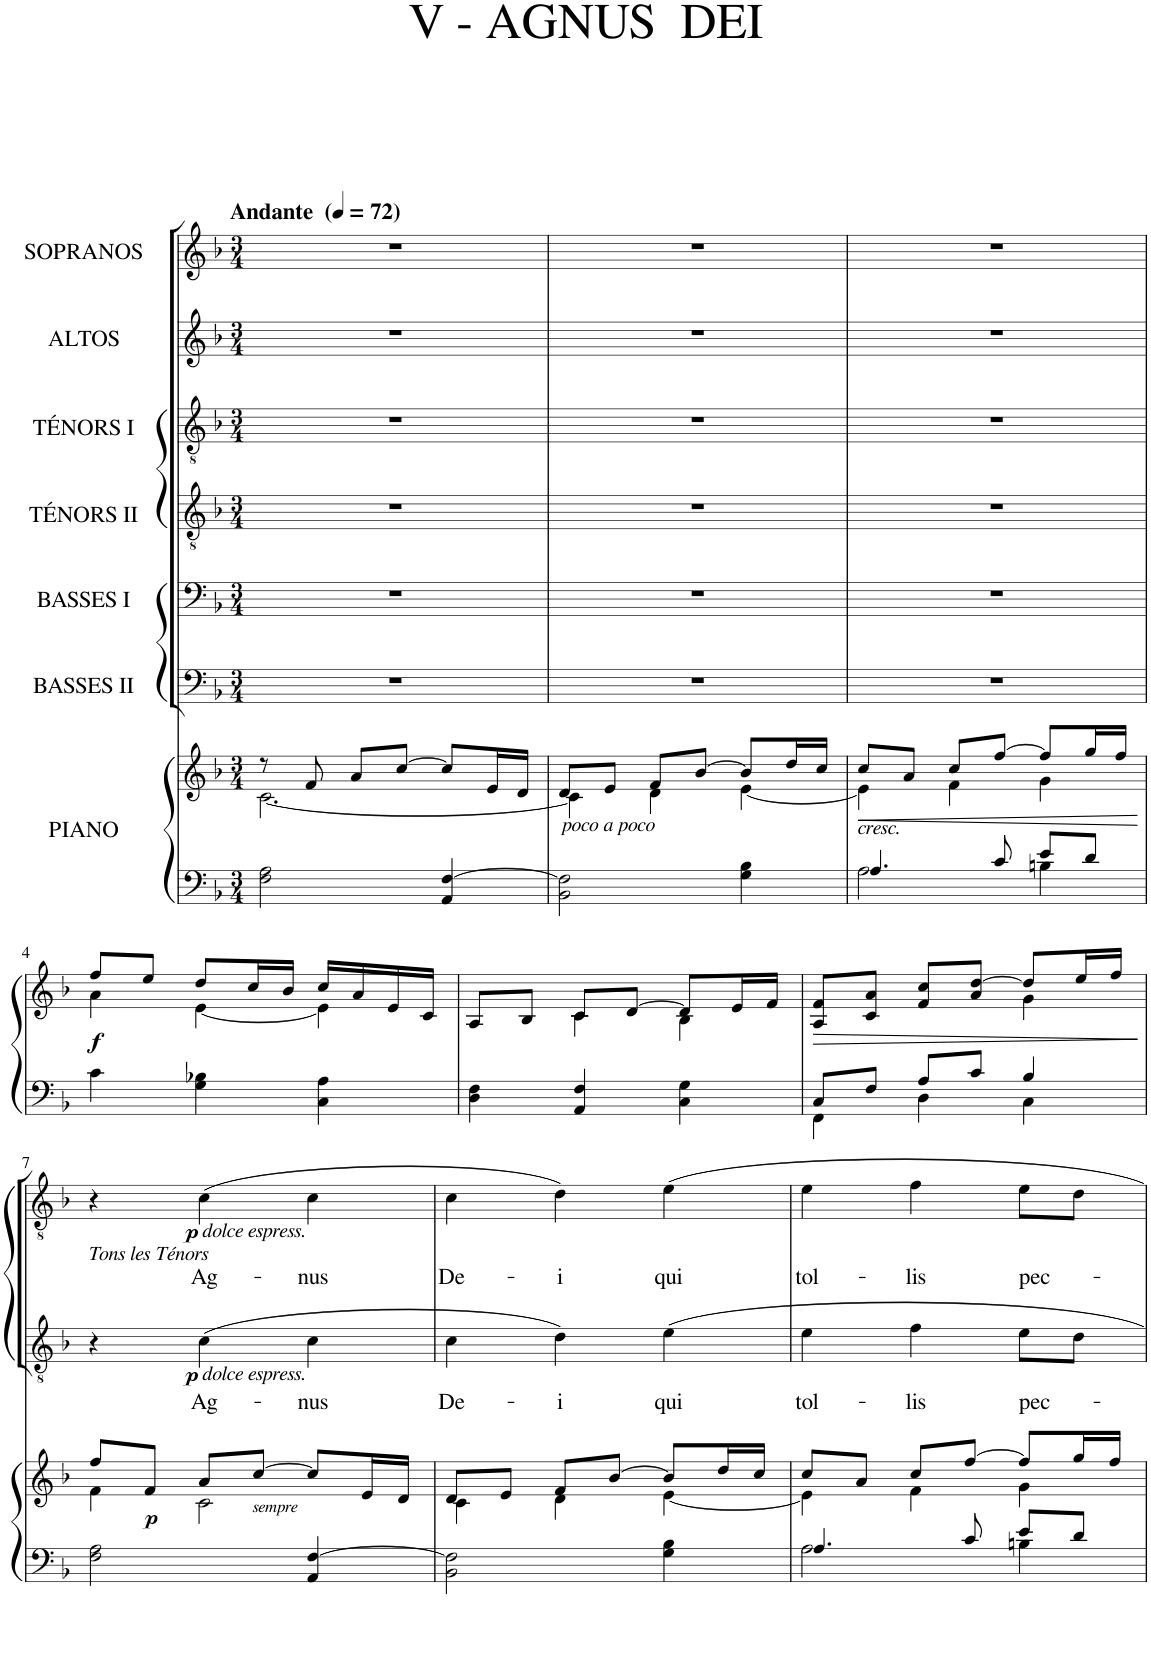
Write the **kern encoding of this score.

**kern	**kern	**dynam	**kern	**kern	**kern	**text	**dynam	**kern	**text	**dynam	**kern	**kern
*part7	*part7	*part7	*part6	*part5	*part4	*part4	*part4	*part3	*part3	*part3	*part2	*part1
*staff8	*staff7	*staff7/8	*staff6	*staff5	*staff4	*staff4	*staff4	*staff3	*staff3	*staff3	*staff2	*staff1
*I"PIANO	*	*	*I"BASSES II	*I"BASSES I	*I"TÉNORS II	*	*	*I"TÉNORS I	*	*	*I"ALTOS	*I"SOPRANOS
*I'Pno	*	*	*	*	*	*	*	*	*	*	*	*
*clefF4	*clefG2	*	*clefF4	*clefF4	*clefGv2	*	*	*clefGv2	*	*	*clefG2	*clefG2
*k[b-]	*k[b-]	*	*k[b-]	*k[b-]	*k[b-]	*	*	*k[b-]	*	*	*k[b-]	*k[b-]
*M3/4	*M3/4	*	*M3/4	*M3/4	*M3/4	*	*	*M3/4	*	*	*M3/4	*M3/4
*MM72	*MM72	*	*MM72	*MM72	*MM72	*	*	*MM72	*	*	*MM72	*MM72
=1	=1	=1	=1	=1	=1	=1	=1	=1	=1	=1	=1	=1
*	*^	*	*	*	*	*	*	*	*	*	*	*
!	!	!	!	!	!	!	!	!	!	!	!	!	!LO:TX:a:B:t=Andante
2F\ 2A\	8r	[2.c\	.	2.r	2.r	2.r	.	.	2.r	.	.	2.r	2.r
.	8f/	.	.	.	.	.	.	.	.	.	.	.	.
.	8a/L	.	.	.	.	.	.	.	.	.	.	.	.
.	[8cc/J	.	.	.	.	.	.	.	.	.	.	.	.
4AA/ [4F/	8cc/L]	.	.	.	.	.	.	.	.	.	.	.	.
.	16e/L	.	.	.	.	.	.	.	.	.	.	.	.
.	16d/JJ	.	.	.	.	.	.	.	.	.	.	.	.
=2	=2	=2	=2	=2	=2	=2	=2	=2	=2	=2	=2	=2	=2
!	!LO:TX:b:i:t=poco a poco	!	!	!	!	!	!	!	!	!	!	!	!
2BB-\ 2F\]	8d/L	4c\]	.	2.r	2.r	2.r	.	.	2.r	.	.	2.r	2.r
.	8e/J	.	.	.	.	.	.	.	.	.	.	.	.
.	8f/L	4d\	.	.	.	.	.	.	.	.	.	.	.
.	[8b-/J	.	.	.	.	.	.	.	.	.	.	.	.
4G\ 4B-\	8b-/L]	[4e\	.	.	.	.	.	.	.	.	.	.	.
.	16dd/L	.	.	.	.	.	.	.	.	.	.	.	.
.	16cc/JJ	.	.	.	.	.	.	.	.	.	.	.	.
=3	=3	=3	=3	=3	=3	=3	=3	=3	=3	=3	=3	=3	=3
*^	*	*	*	*	*	*	*	*	*	*	*	*	*
!	!	!LO:TX:b:i:t=cresc.	!	!	!	!	!	!	!	!	!	!	!	!
!	!	!	!	!LO:HP:b	!	!	!	!	!	!	!	!	!	!
4.A/	2A\	8cc/L	4e\]	<	2.r	2.r	2.r	.	.	2.r	.	.	2.r	2.r
.	.	8a/J	.	.	.	.	.	.	.	.	.	.	.	.
.	.	8cc/L	4f\	.	.	.	.	.	.	.	.	.	.	.
8c/	.	[8ff/J	.	.	.	.	.	.	.	.	.	.	.	.
8e/L	4Bn\	8ff/L]	4g\	.	.	.	.	.	.	.	.	.	.	.
8d/J	.	16gg/L	.	.	.	.	.	.	.	.	.	.	.	.
.	.	16ff/JJ	.	.	.	.	.	.	.	.	.	.	.	.
*v	*v	*	*	*	*	*	*	*	*	*	*	*	*	*
*	*v	*v	*	*	*	*	*	*	*	*	*	*	*
.	.	[	.	.	.	.	.	.	.	.	.	.
!!LO:LB:g=z
=4	=4	=4	=4	=4	=4	=4	=4	=4	=4	=4	=4	=4
*	*^	*	*	*	*	*	*	*	*	*	*	*
!	!	!	!LO:DY:b	!	!	!	!	!	!	!	!	!	!
4c\	8ff/L	4a\	f	2.r	2.r	2.r	.	.	2.r	.	.	2.r	2.r
.	8ee/J	.	.	.	.	.	.	.	.	.	.	.	.
4G\ 4B-X\	8dd/L	[4e\	.	.	.	.	.	.	.	.	.	.	.
.	16cc/L	.	.	.	.	.	.	.	.	.	.	.	.
.	16b-/JJ	.	.	.	.	.	.	.	.	.	.	.	.
4C\ 4A\	16cc/LL	4e\]	.	.	.	.	.	.	.	.	.	.	.
.	16a/	.	.	.	.	.	.	.	.	.	.	.	.
.	16e/	.	.	.	.	.	.	.	.	.	.	.	.
.	16c/JJ	.	.	.	.	.	.	.	.	.	.	.	.
=5	=5	=5	=5	=5	=5	=5	=5	=5	=5	=5	=5	=5	=5
4D\ 4F\	8A/L	4ryy	.	2.r	2.r	2.r	.	.	2.r	.	.	2.r	2.r
.	8B-/J	.	.	.	.	.	.	.	.	.	.	.	.
4AA/ 4F/	8c/L	4c\	.	.	.	.	.	.	.	.	.	.	.
.	[8d/J	.	.	.	.	.	.	.	.	.	.	.	.
4C\ 4G\	8d/L]	4B-\	.	.	.	.	.	.	.	.	.	.	.
.	16e/L	.	.	.	.	.	.	.	.	.	.	.	.
.	16f/JJ	.	.	.	.	.	.	.	.	.	.	.	.
=6	=6	=6	=6	=6	=6	=6	=6	=6	=6	=6	=6	=6	=6
*^	*	*	*	*	*	*	*	*	*	*	*	*	*
!	!	!	!	!LO:HP:b	!	!	!	!	!	!	!	!	!	!
8C/L	4FF\	8A/ 8f/L	2ryy	>	2.r	2.r	2.r	.	.	2.r	.	.	2.r	2.r
8F/J	.	8c/ 8a/J	.	.	.	.	.	.	.	.	.	.	.	.
8A/L	4D\	8f/ 8cc/L	.	.	.	.	.	.	.	.	.	.	.	.
8c/J	.	8a/ [8dd/J	.	.	.	.	.	.	.	.	.	.	.	.
4B-/	4C\	8dd/L]	4g\	.	.	.	.	.	.	.	.	.	.	.
.	.	16ee/L	.	.	.	.	.	.	.	.	.	.	.	.
.	.	16ff/JJ	.	.	.	.	.	.	.	.	.	.	.	.
*v	*v	*	*	*	*	*	*	*	*	*	*	*	*	*
*	*v	*v	*	*	*	*	*	*	*	*	*	*	*
.	.	]	.	.	.	.	.	.	.	.	.	.
!!LO:LB:g=z
=7	=7	=7	=7	=7	=7	=7	=7	=7	=7	=7	=7	=7
*	*^	*	*	*	*	*	*	*	*	*	*	*
!	!	!	!	!	!	!	!	!	!LO:TX:b:i:t=Tons les Ténors	!	!	!	!
2F\ 2A\	8ff/L	4f\	.	2.r	2.r	4r	.	.	4r	.	.	2.r	2.r
!	!	!	!LO:DY:b	!	!	!	!	!	!	!	!	!	!
.	8f/J	.	p	.	.	.	.	.	.	.	.	.	.
!	!	!	!	!	!	!	!	!	!LO:TX:b:i:t=dolce espress.	!	!	!	!
!	!	!	!	!	!	!LO:TX:b:i:t=dolce espress.	!	!	!	!	!	!	!
!	!	!	!	!	!	!	!LO:LY:b	!LO:DY:b	!	!LO:LY:b	!LO:DY:b	!	!
.	8a/L	2c\	.	.	.	(4c\	Ag-	p	(4c\	Ag-	p	.	.
!	!	!	!LO:DY:b	!	!	!	!	!	!	!	!	!	!
.	[8cc/J	.	other-dynamics	.	.	.	.	.	.	.	.	.	.
!	!	!	!	!	!	!	!LO:LY:b	!	!	!LO:LY:b	!	!	!
4AA/ [4F/	8cc/L]	.	.	.	.	4c\	-nus	.	4c\	-nus	.	.	.
.	16e/L	.	.	.	.	.	.	.	.	.	.	.	.
.	16d/JJ	.	.	.	.	.	.	.	.	.	.	.	.
=8	=8	=8	=8	=8	=8	=8	=8	=8	=8	=8	=8	=8	=8
!	!	!	!	!	!	!	!LO:LY:b	!	!	!LO:LY:b	!	!	!
2BB-\ 2F\]	8d/L	4c\	.	2.r	2.r	4c\	De-	.	4c\	De-	.	2.r	2.r
.	8e/J	.	.	.	.	.	.	.	.	.	.	.	.
!	!	!	!	!	!	!	!LO:LY:b	!	!	!LO:LY:b	!	!	!
.	8f/L	4d\	.	.	.	4d\)	-i	.	4d\)	-i	.	.	.
.	[8b-/J	.	.	.	.	.	.	.	.	.	.	.	.
!	!	!	!	!	!	!	!LO:LY:b	!	!	!LO:LY:b	!	!	!
4G\ 4B-\	8b-/L]	[4e\	.	.	.	4e\	qui	.	4e\	qui	.	.	.
.	16dd/L	.	.	.	.	.	.	.	.	.	.	.	.
.	16cc/JJ	.	.	.	.	.	.	.	.	.	.	.	.
=9	=9	=9	=9	=9	=9	=9	=9	=9	=9	=9	=9	=9	=9
*^	*	*	*	*	*	*	*	*	*	*	*	*	*
!	!	!	!	!	!	!	!	!LO:LY:b	!	!	!LO:LY:b	!	!	!
4.A/	2A\	8cc/L	4e\]	.	2.r	2.r	4e\	tol-	.	4e\	tol-	.	2.r	2.r
.	.	8a/J	.	.	.	.	.	.	.	.	.	.	.	.
!	!	!	!	!	!	!	!	!LO:LY:b	!	!	!LO:LY:b	!	!	!
.	.	8cc/L	4f\	.	.	.	4f\	-lis	.	4f\	-lis	.	.	.
8c/	.	[8ff/J	.	.	.	.	.	.	.	.	.	.	.	.
!	!	!	!	!	!	!	!	!LO:LY:b	!	!	!LO:LY:b	!	!	!
8e/L	4Bn\	8ff/L]	4g\	.	.	.	8e\L	pec-	.	8e\L	pec-	.	.	.
8d/J	.	16gg/L	.	.	.	.	8d\J	.	.	8d\J	.	.	.	.
.	.	16ff/JJ	.	.	.	.	.	.	.	.	.	.	.	.
*v	*v	*	*	*	*	*	*	*	*	*	*	*	*	*
*	*v	*v	*	*	*	*	*	*	*	*	*	*	*
=	=	=	=	=	=	=	=	=	=	=	=	=
*-	*-	*-	*-	*-	*-	*-	*-	*-	*-	*-	*-	*-
